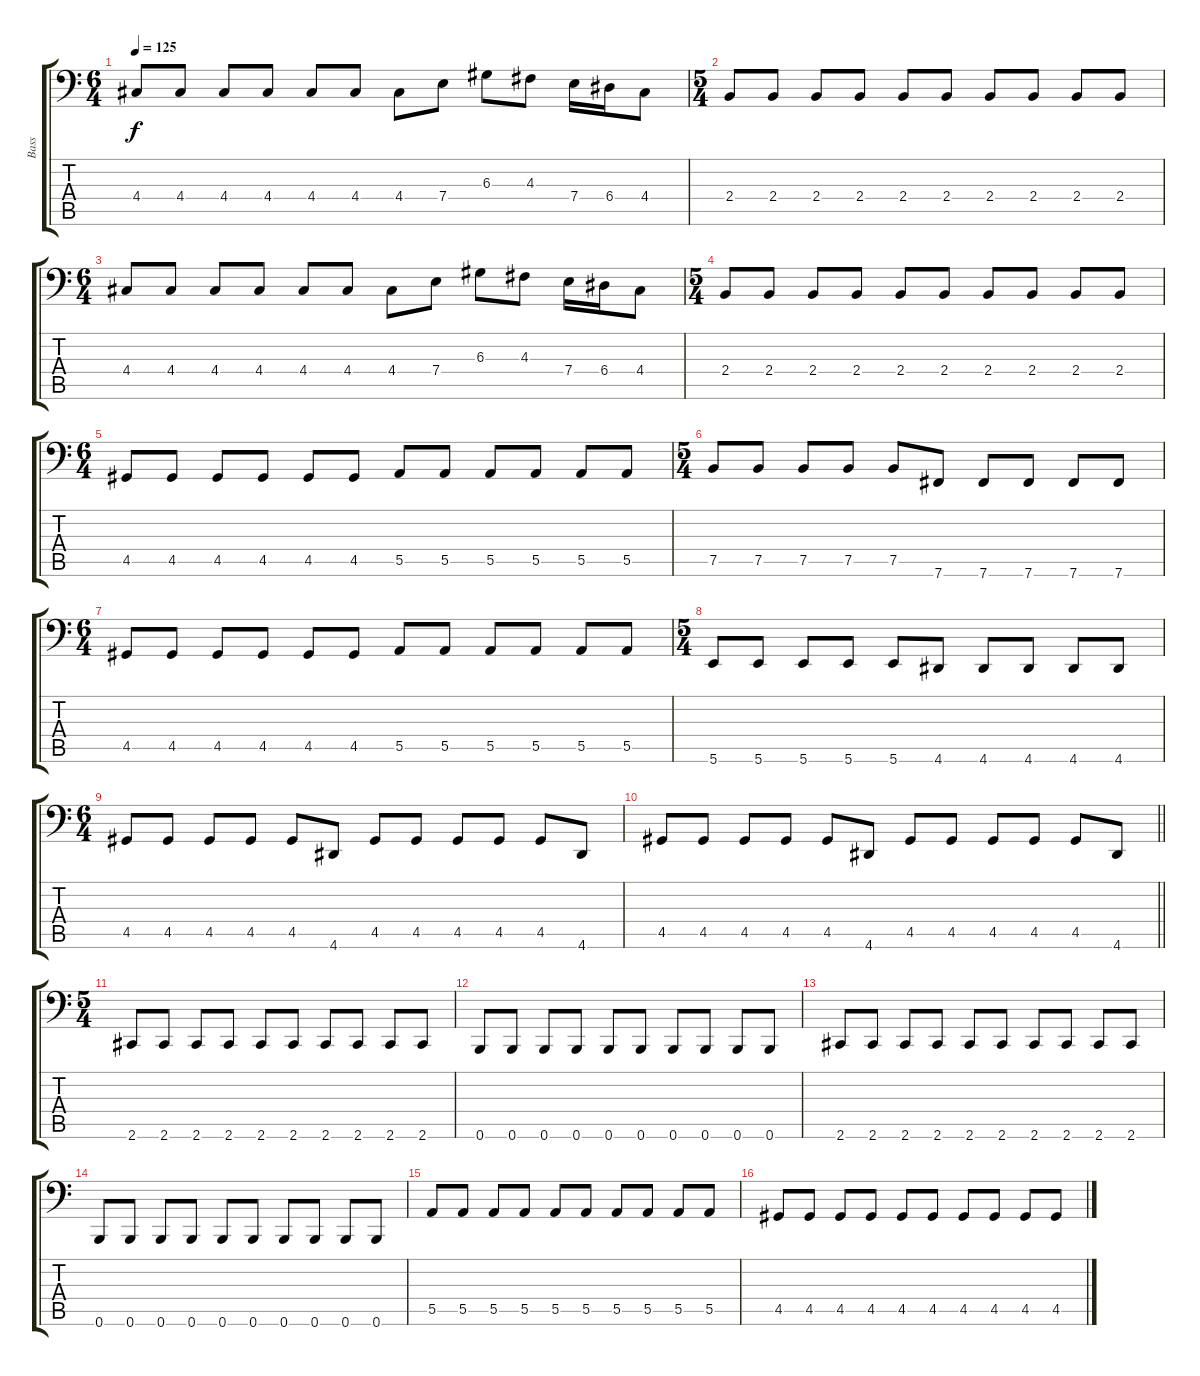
\track ("Bass" "Bass") {instrument electricbassfinger}
\staff {score tabs}
\tuning (C3 G2 D2 A1 E1 B0) {hide}
\ts (6 4)
\tempo 125
\clef f4
\ks c
4.4.8{dy f} 4.4.8 4.4.8 4.4.8 4.4.8 4.4.8 4.4.8 7.4.8 6.3.8 4.3.8 7.4.16 6.4.16 4.4.8 |
\ts (5 4)
2.4.8 2.4.8 2.4.8 2.4.8 2.4.8 2.4.8 2.4.8 2.4.8 2.4.8 2.4.8 |
\ts (6 4)
4.4.8 4.4.8 4.4.8 4.4.8 4.4.8 4.4.8 4.4.8 7.4.8 6.3.8 4.3.8 7.4.16 6.4.16 4.4.8 |
\ts (5 4)
2.4.8 2.4.8 2.4.8 2.4.8 2.4.8 2.4.8 2.4.8 2.4.8 2.4.8 2.4.8 |
\ts (6 4)
4.5.8 4.5.8 4.5.8 4.5.8 4.5.8 4.5.8 5.5.8 5.5.8 5.5.8 5.5.8 5.5.8 5.5.8 |
\ts (5 4)
7.5.8 7.5.8 7.5.8 7.5.8 7.5.8 7.6.8 7.6.8 7.6.8 7.6.8 7.6.8 |
\ts (6 4)
4.5.8 4.5.8 4.5.8 4.5.8 4.5.8 4.5.8 5.5.8 5.5.8 5.5.8 5.5.8 5.5.8 5.5.8 |
\ts (5 4)
5.6.8 5.6.8 5.6.8 5.6.8 5.6.8 4.6.8 4.6.8 4.6.8 4.6.8 4.6.8 |
\ts (6 4)
4.5.8 4.5.8 4.5.8 4.5.8 4.5.8 4.6.8 4.5.8 4.5.8 4.5.8 4.5.8 4.5.8 4.6.8 |
\barLineRight lightlight
4.5.8 4.5.8 4.5.8 4.5.8 4.5.8 4.6.8 4.5.8 4.5.8 4.5.8 4.5.8 4.5.8 4.6.8 |
\ts (5 4)
2.6.8 2.6.8 2.6.8 2.6.8 2.6.8 2.6.8 2.6.8 2.6.8 2.6.8 2.6.8 |
0.6.8 0.6.8 0.6.8 0.6.8 0.6.8 0.6.8 0.6.8 0.6.8 0.6.8 0.6.8 |
2.6.8 2.6.8 2.6.8 2.6.8 2.6.8 2.6.8 2.6.8 2.6.8 2.6.8 2.6.8 |
0.6.8 0.6.8 0.6.8 0.6.8 0.6.8 0.6.8 0.6.8 0.6.8 0.6.8 0.6.8 |
5.5.8 5.5.8 5.5.8 5.5.8 5.5.8 5.5.8 5.5.8 5.5.8 5.5.8 5.5.8 |
4.5.8 4.5.8 4.5.8 4.5.8 4.5.8 4.5.8 4.5.8 4.5.8 4.5.8 4.5.8
